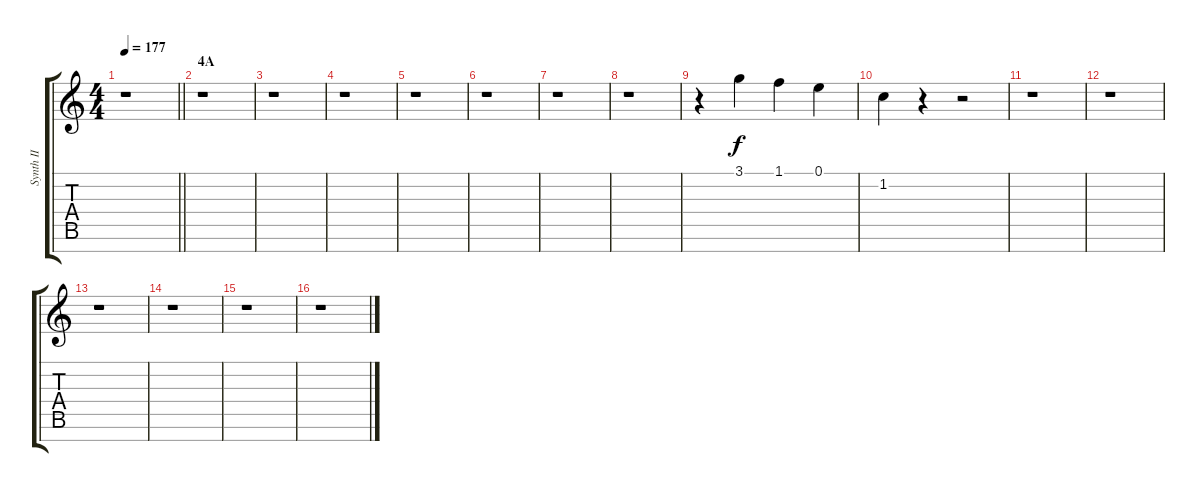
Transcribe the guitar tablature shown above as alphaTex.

\track ("Synth II" "Synth II") {instrument pad1newage}
\staff {score tabs}
\tuning (E5 B4 G4 D4 A3 E3 B2) {hide}
\ts (4 4)
\tempo 177
\clef g2
\barLineRight lightlight
\ks c
r.1{dy f} |
\section ("" "4A")
r.1 |
r.1 |
r.1 |
r.1 |
r.1 |
r.1 |
r.1 |
r.4 3.1.4 1.1.4 0.1.4 |
1.2.4 r.4 r.2 |
r.1 |
r.1 |
r.1 |
r.1 |
r.1 |
r.1
